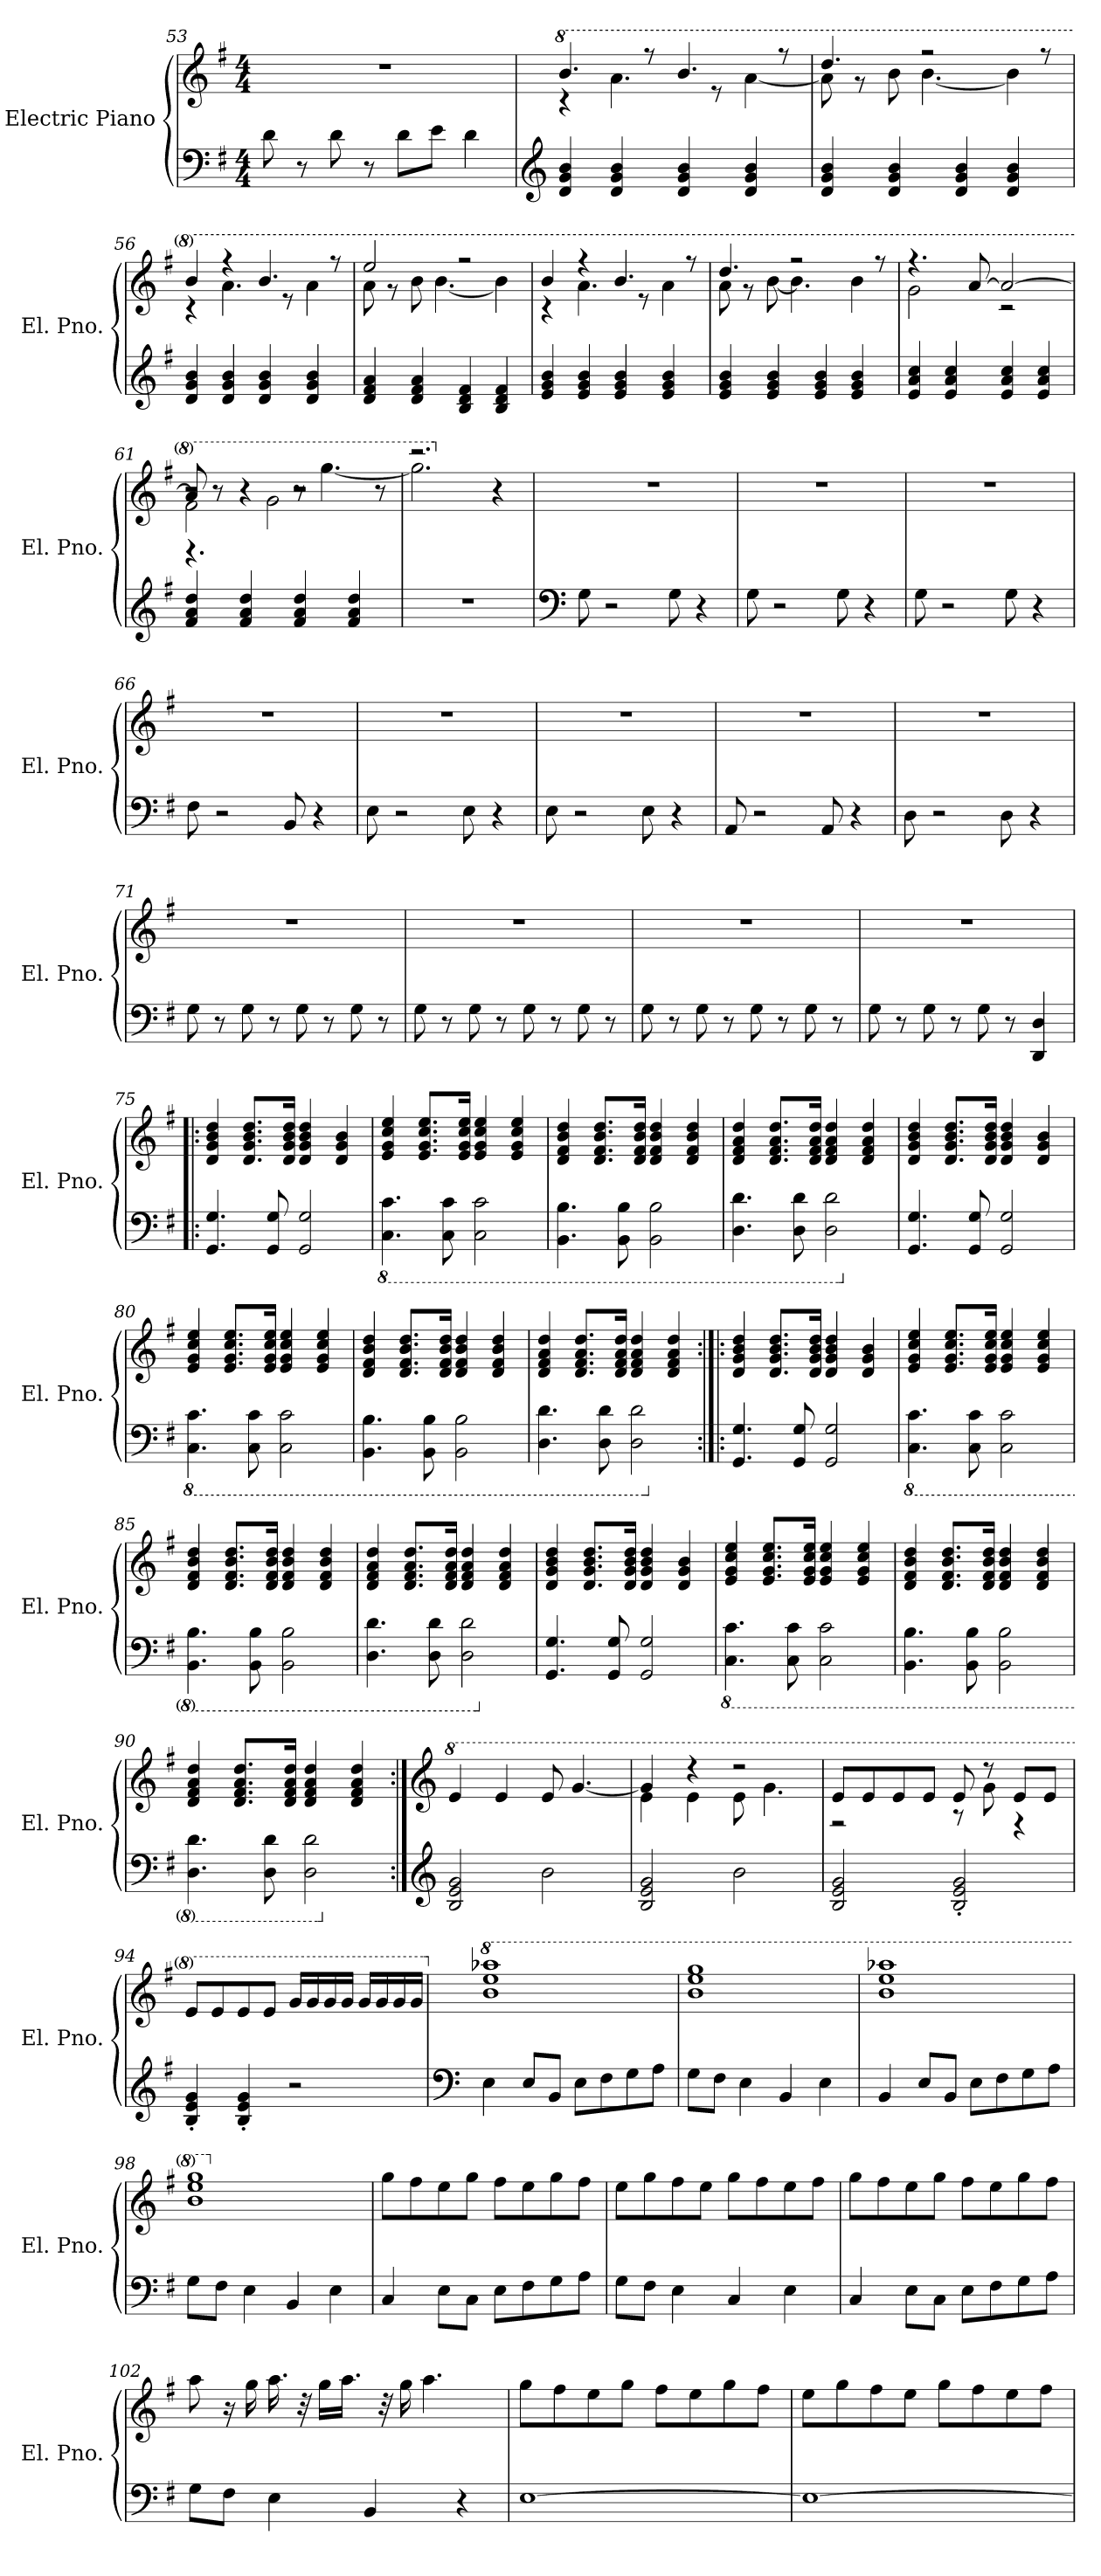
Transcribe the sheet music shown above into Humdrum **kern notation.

**kern	**kern
*part1	*part1
*staff2	*staff1
*I"Electric Piano	*
*I'El. Pno.	*
*clefF4	*clefG2
*k[f#]	*k[f#]
*M4/4	*M4/4
=53	=53
8d\	1r
8r	.
8d\	.
8r	.
8d\L	.
8e\J	.
4d\	.
=54	=54
*clefG2	*
*	*8va
*	*^
4d/ 4g/ 4b/	4.bb/	4r
4d/ 4g/ 4b/	.	4.aa\
.	8r	.
4d/ 4g/ 4b/	4.bb/	.
.	.	8r
4d/ 4g/ 4b/	.	[4aa\
.	8r	.
=55	=55	=55
4d/ 4g/ 4b/	4.ddd/	8aa\]
.	.	8r
4d/ 4g/ 4b/	.	8bb\
.	2r	[4.bb\
4d/ 4g/ 4b/	.	.
4d/ 4g/ 4b/	.	4bb\]
.	8r	.
!!LO:LB:g=z	!!
=56	=56	=56
4d/ 4g/ 4b/	4bb/	4r
4d/ 4g/ 4b/	4r	4.aa\
4d/ 4g/ 4b/	4.bb/	.
.	.	8r
4d/ 4g/ 4b/	.	4aa\
.	8r	.
=57	=57	=57
4d/ 4f#/ 4a/	2eee/	8aa\
.	.	8r
4d/ 4f#/ 4a/	.	8bb\
.	.	[4.bb\
4B/ 4d/ 4f#/	2r	.
4B/ 4d/ 4f#/	.	4bb\]
=58	=58	=58
4e/ 4g/ 4b/	4bb/	4r
4e/ 4g/ 4b/	4r	4.aa\
4e/ 4g/ 4b/	4.bb/	.
.	.	8r
4e/ 4g/ 4b/	.	4aa\
.	8r	.
=59	=59	=59
4e/ 4g/ 4b/	4.ddd/	8aa\
.	.	8r
4e/ 4g/ 4b/	.	[8bb\
.	2r	4.bb\]
4e/ 4g/ 4b/	.	.
4e/ 4g/ 4b/	.	4bb\
.	8r	.
=60	=60	=60
4e/ 4a/ 4cc/	4.r	2gg\
4e/ 4a/ 4cc/	.	.
.	[8aa/	.
4e/ 4a/ 4cc/	2aa/_	2r
4e/ 4a/ 4cc/	.	.
!!LO:LB:g=z
=61	=61	=61
*	*^	*^
4f#/ 4a/ 4dd/	8aa/]	4.rc	2ff#\	2r
.	8r	.	.	.
4f#/ 4a/ 4dd/	4r	.	.	.
.	.	2gg\	.	.
4f#/ 4a/ 4dd/	2r	.	2r	8r
.	.	.	.	[4.ggg\
4f#/ 4a/ 4dd/	.	.	.	.
.	.	8r	.	.
*	*	*v	*v	*v
=62	=62	=62
1r	2.r	2.ggg\]
*	*X8va	*
.	4r	4ryy
*	*v	*v
=63	=63
*clefF4	*
8G\	1r
2r	.
8G\	.
4r	.
=64	=64
8G\	1r
2r	.
8G\	.
4r	.
=65	=65
8G\	1r
2r	.
8G\	.
4r	.
=66	=66
8F#\	1r
2r	.
8BB/	.
4r	.
=67	=67
8E\	1r
2r	.
8E\	.
4r	.
=68	=68
8E\	1r
2r	.
8E\	.
4r	.
!!LO:PB:g=z
=69	=69
8AA/	1r
2r	.
8AA/	.
4r	.
=70	=70
8D\	1r
2r	.
8D\	.
4r	.
=71	=71
8G\	1r
8r	.
8G\	.
8r	.
8G\	.
8r	.
8G\	.
8r	.
=72	=72
*	*MM140
8G\	1r
8r	.
8G\	.
8r	.
8G\	.
8r	.
8G\	.
8r	.
=73	=73
*	*MM130
8G\	1r
8r	.
8G\	.
8r	.
8G\	.
8r	.
8G\	.
8r	.
=74	=74
*	*MM120
8G\	1r
8r	.
8G\	.
8r	.
8G\	.
8r	.
4DD/ 4D/	.
!!LO:LB:g=z
=75!|:	=75!|:
4.GG/ 4.G/	4d/ 4g/ 4b/ 4dd/
.	8.d/ 8.g/ 8.b/ 8.dd/L
8GG/ 8G/	.
.	16d/ 16g/ 16b/ 16dd/Jk
2GG/ 2G/	4d/ 4g/ 4b/ 4dd/
.	4d/ 4g/ 4b/
=76	=76
*8ba	*
4.CC\ 4.C\	4e/ 4g/ 4cc/ 4ee/
.	8.e/ 8.g/ 8.cc/ 8.ee/L
8CC\ 8C\	.
.	16e/ 16g/ 16cc/ 16ee/Jk
2CC\ 2C\	4e/ 4g/ 4cc/ 4ee/
.	4e/ 4g/ 4cc/ 4ee/
=77	=77
4.BBB\ 4.BB\	4d/ 4f#/ 4b/ 4dd/
.	8.d/ 8.f#/ 8.b/ 8.dd/L
8BBB\ 8BB\	.
.	16d/ 16f#/ 16b/ 16dd/Jk
2BBB\ 2BB\	4d/ 4f#/ 4b/ 4dd/
.	4d/ 4f#/ 4b/ 4dd/
=78	=78
4.DD\ 4.D\	4d/ 4f#/ 4a/ 4dd/
.	8.d/ 8.f#/ 8.a/ 8.dd/L
8DD\ 8D\	.
.	16d/ 16f#/ 16a/ 16dd/Jk
2DD\ 2D\	4d/ 4f#/ 4a/ 4dd/
.	4d/ 4f#/ 4a/ 4dd/
=79	=79
*X8ba	*
4.GG/ 4.G/	4d/ 4g/ 4b/ 4dd/
.	8.d/ 8.g/ 8.b/ 8.dd/L
8GG/ 8G/	.
.	16d/ 16g/ 16b/ 16dd/Jk
2GG/ 2G/	4d/ 4g/ 4b/ 4dd/
.	4d/ 4g/ 4b/
=80	=80
*8ba	*
4.CC\ 4.C\	4e/ 4g/ 4cc/ 4ee/
.	8.e/ 8.g/ 8.cc/ 8.ee/L
8CC\ 8C\	.
.	16e/ 16g/ 16cc/ 16ee/Jk
2CC\ 2C\	4e/ 4g/ 4cc/ 4ee/
.	4e/ 4g/ 4cc/ 4ee/
!!LO:LB:g=z
=81	=81
4.BBB\ 4.BB\	4d/ 4f#/ 4b/ 4dd/
.	8.d/ 8.f#/ 8.b/ 8.dd/L
8BBB\ 8BB\	.
.	16d/ 16f#/ 16b/ 16dd/Jk
2BBB\ 2BB\	4d/ 4f#/ 4b/ 4dd/
.	4d/ 4f#/ 4b/ 4dd/
=82	=82
4.DD\ 4.D\	4d/ 4f#/ 4a/ 4dd/
.	8.d/ 8.f#/ 8.a/ 8.dd/L
8DD\ 8D\	.
.	16d/ 16f#/ 16a/ 16dd/Jk
2DD\ 2D\	4d/ 4f#/ 4a/ 4dd/
.	4d/ 4f#/ 4a/ 4dd/
=83:|!|:	=83:|!|:
*X8ba	*
4.GG/ 4.G/	4d/ 4g/ 4b/ 4dd/
.	8.d/ 8.g/ 8.b/ 8.dd/L
8GG/ 8G/	.
.	16d/ 16g/ 16b/ 16dd/Jk
2GG/ 2G/	4d/ 4g/ 4b/ 4dd/
.	4d/ 4g/ 4b/
=84	=84
*8ba	*
4.CC\ 4.C\	4e/ 4g/ 4cc/ 4ee/
.	8.e/ 8.g/ 8.cc/ 8.ee/L
8CC\ 8C\	.
.	16e/ 16g/ 16cc/ 16ee/Jk
2CC\ 2C\	4e/ 4g/ 4cc/ 4ee/
.	4e/ 4g/ 4cc/ 4ee/
=85	=85
4.BBB\ 4.BB\	4d/ 4f#/ 4b/ 4dd/
.	8.d/ 8.f#/ 8.b/ 8.dd/L
8BBB\ 8BB\	.
.	16d/ 16f#/ 16b/ 16dd/Jk
2BBB\ 2BB\	4d/ 4f#/ 4b/ 4dd/
.	4d/ 4f#/ 4b/ 4dd/
=86	=86
4.DD\ 4.D\	4d/ 4f#/ 4a/ 4dd/
.	8.d/ 8.f#/ 8.a/ 8.dd/L
8DD\ 8D\	.
.	16d/ 16f#/ 16a/ 16dd/Jk
2DD\ 2D\	4d/ 4f#/ 4a/ 4dd/
.	4d/ 4f#/ 4a/ 4dd/
!!LO:LB:g=z
=87	=87
*X8ba	*
4.GG/ 4.G/	4d/ 4g/ 4b/ 4dd/
.	8.d/ 8.g/ 8.b/ 8.dd/L
8GG/ 8G/	.
.	16d/ 16g/ 16b/ 16dd/Jk
2GG/ 2G/	4d/ 4g/ 4b/ 4dd/
.	4d/ 4g/ 4b/
=88	=88
*8ba	*
4.CC\ 4.C\	4e/ 4g/ 4cc/ 4ee/
.	8.e/ 8.g/ 8.cc/ 8.ee/L
8CC\ 8C\	.
.	16e/ 16g/ 16cc/ 16ee/Jk
2CC\ 2C\	4e/ 4g/ 4cc/ 4ee/
.	4e/ 4g/ 4cc/ 4ee/
=89	=89
4.BBB\ 4.BB\	4d/ 4f#/ 4b/ 4dd/
.	8.d/ 8.f#/ 8.b/ 8.dd/L
8BBB\ 8BB\	.
.	16d/ 16f#/ 16b/ 16dd/Jk
2BBB\ 2BB\	4d/ 4f#/ 4b/ 4dd/
.	4d/ 4f#/ 4b/ 4dd/
=90	=90
4.DD\ 4.D\	4d/ 4f#/ 4a/ 4dd/
.	8.d/ 8.f#/ 8.a/ 8.dd/L
8DD\ 8D\	.
.	16d/ 16f#/ 16a/ 16dd/Jk
2DD\ 2D\	4d/ 4f#/ 4a/ 4dd/
.	4d/ 4f#/ 4a/ 4dd/
=91:|!	=91:|!
*clefG2	*clefG2
*X8ba	*
*	*8va
*	*MM150
2B/ 2e/ 2g/	4ee/
.	4ee/
2b\	8ee/
.	[4.gg/
=92	=92
*	*^
2B/ 2e/ 2g/	4gg/]	4ee\
.	4r	4ee\
2b\	2r	8ee\
.	.	4.gg\
!!LO:LB:g=z	!!
=93	=93	=93
2B/ 2e/ 2g/	8ee/L	2r
.	8ee/	.
.	8ee/	.
.	8ee/J	.
2B/' 2e/' 2g/'	8ee/	8r
.	8r	8gg\
.	8ee/L	4r
.	8ee/J	.
*	*v	*v
=94	=94
4B/' 4e/' 4g/'	8ee/L
.	8ee/
4B/' 4e/' 4g/'	8ee/
.	8ee/J
2r	16gg/LL
.	16gg/
.	16gg/
.	16gg/JJ
.	16gg/LL
.	16gg/
.	16gg/
.	16gg/JJ
=95	=95
*clefF4	*
*	*X8va
*	*8va
4E\	1bb 1eee 1aaa-X
8E/L	.
8BB/J	.
8E\L	.
8F#\	.
8G\	.
8A\J	.
=96	=96
8G\L	1bb 1eee 1ggg
8F#\J	.
4E\	.
4BB/	.
4E\	.
=97	=97
4BB/	1bb 1eee 1aaa-X
8E/L	.
8BB/J	.
8E\L	.
8F#\	.
8G\	.
8A\J	.
!!LO:PB:g=z
=98	=98
8G\L	1bb 1eee 1ggg
8F#\J	.
4E\	.
4BB/	.
4E\	.
=99	=99
*	*X8va
4C/	8gg\L
.	8ff#\
8E\L	8ee\
8C\J	8gg\J
8E\L	8ff#\L
8F#\	8ee\
8G\	8gg\
8A\J	8ff#\J
=100	=100
8G\L	8ee\L
8F#\J	8gg\
4E\	8ff#\
.	8ee\J
4C/	8gg\L
.	8ff#\
4E\	8ee\
.	8ff#\J
=101	=101
4C/	8gg\L
.	8ff#\
8E\L	8ee\
8C\J	8gg\J
8E\L	8ff#\L
8F#\	8ee\
8G\	8gg\
8A\J	8ff#\J
=102	=102
8G\L	8aa\
8F#\J	16r
.	16gg\
4E\	16.aa\
.	32r
.	16gg\LL
.	16.aa\JJ
4BB/	.
.	32r
.	16gg\
.	4.aa\
4r	.
!!LO:LB:g=z
=103	=103
[1E	8gg\L
.	8ff#\
.	8ee\
.	8gg\J
.	8ff#\L
.	8ee\
.	8gg\
.	8ff#\J
=104	=104
1E_	8ee\L
.	8gg\
.	8ff#\
.	8ee\J
.	8gg\L
.	8ff#\
.	8ee\
.	8ff#\J
=	=
*-	*-
